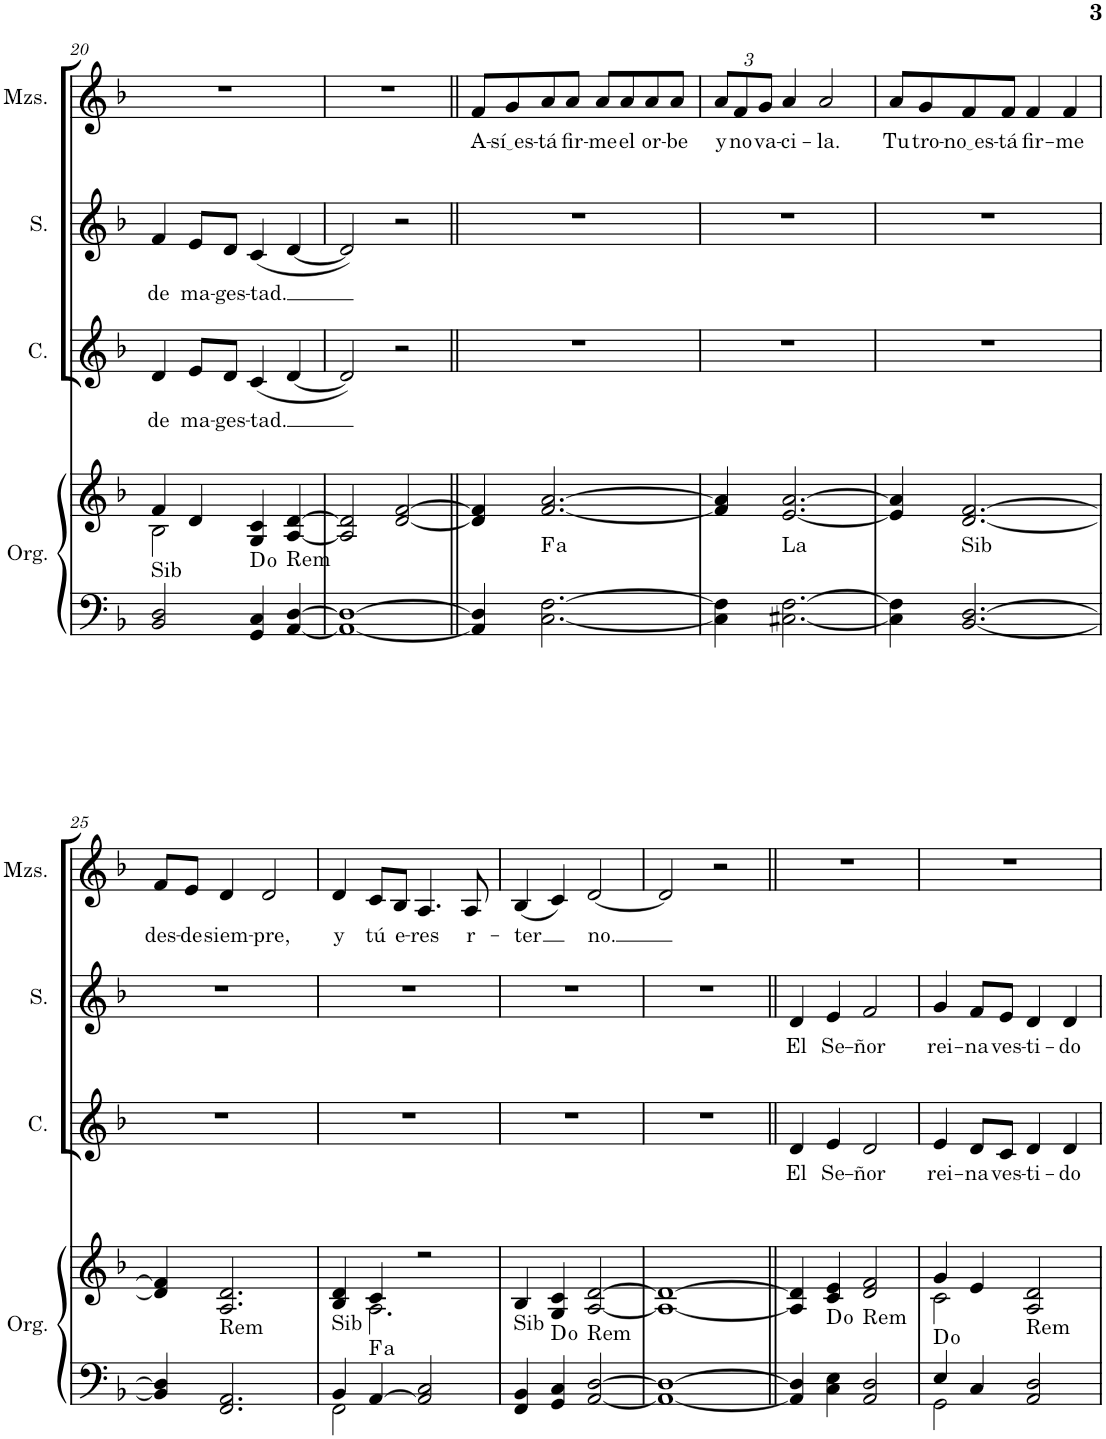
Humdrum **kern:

**kern	**kern	**harte	**kern	**text	**kern	**text	**kern	**text
*part4	*part4	*part4	*part3	*part3	*part2	*part2	*part1	*part1
*staff5	*staff4	*	*staff3	*staff3	*staff2	*staff2	*staff1	*staff1
*I"Órgano	*	*	*I"Contralto	*	*I"Soprano	*	*I"Solista	*
*	*	*	*I'C.	*	*I'S.	*	*	*
!!LO:PB:g=z
*clefF4	*clefG2	*	*clefG2	*	*clefG2	*	*clefG2	*
*k[b-]	*k[b-]	*	*k[b-]	*	*k[b-]	*	*k[b-]	*
*M4/4	*M4/4	*	*M4/4	*	*M4/4	*	*M4/4	*
=20	=20	=20	=20	=20	=20	=20	=20	=20
*	*^	*	*	*	*	*	*	*
!	!	!	!LO:H:kt=Sib	!	!LO:LY:b	!	!LO:LY:b	!	!
2BB-/ 2D/	4f/	2B-\	N	4d/	de	4f/	de	1r	.
!	!	!	!	!	!LO:LY:b	!	!LO:LY:b	!	!
.	4d/	.	.	8e/L	ma-	8e/L	ma-	.	.
!	!	!	!	!	!LO:LY:b	!	!LO:LY:b	!	!
.	.	.	.	8d/J	-ges-	8d/J	-ges-	.	.
!	!	!	!	!	!LO:LY:b	!	!LO:LY:b	!	!
4GG/ 4C/	4G/ 4c/	2ryy	D:dim	(4c/	-tad.	(4c/	-tad.	.	.
!	!	!	!LO:H:kt=Rem	!	!	!	!	!	!
[4AA/ [4D/	[4A/ [4d/	.	N	[4d/	.	[4d/	.	.	.
*	*v	*v	*	*	*	*	*	*	*
=21	=21	=21	=21	=21	=21	=21	=21	=21
1AA_ 1D_	2A/] 2d/]	.	2d/])	.	2d/])	.	1r	.
.	[2d/ [2f/	.	2r	.	2r	.	.	.
=22||	=22||	=22||	=22||	=22||	=22||	=22||	=22||	=22||
!	!	!	!	!	!	!	!	!LO:LY:b
4AA/] 4D/]	4d/] 4f/]	.	1r	.	1r	.	8f/L	A-
!	!	!	!	!	!	!	!	!LO:LY:b
.	.	.	.	.	.	.	8g/	sí es
!	!	!LO:H:kt=a	!	!	!	!	!	!LO:LY:b
[2.C\ [2.F\	[2.f/ [2.a/	.	.	.	.	.	8a/	-tá
!	!	!	!	!	!	!	!	!LO:LY:b
.	.	.	.	.	.	.	8a/J	fir-
!	!	!	!	!	!	!	!	!LO:LY:b
.	.	.	.	.	.	.	8a/L	-me
!	!	!	!	!	!	!	!	!LO:LY:b
.	.	.	.	.	.	.	8a/	el
!	!	!	!	!	!	!	!	!LO:LY:b
.	.	.	.	.	.	.	8a/	or-
!	!	!	!	!	!	!	!	!LO:LY:b
.	.	.	.	.	.	.	8a/J	-be
=23	=23	=23	=23	=23	=23	=23	=23	=23
*	*	*	*	*	*	*	*Xbrackettup	*
!	!	!	!	!	!	!	!	!LO:LY:b
4C\] 4F\]	4f/] 4a/]	.	1r	.	1r	.	12a/L	y
!	!	!	!	!	!	!	!	!LO:LY:b
.	.	.	.	.	.	.	12f/	no
!	!	!	!	!	!	!	!	!LO:LY:b
.	.	.	.	.	.	.	12g/J	va-
!	!	!LO:H:kt=La	!	!	!	!	!	!LO:LY:b
[2.C#X\ [2.F\	[2.e/ [2.a/	N	.	.	.	.	4a/	-ci-
!	!	!	!	!	!	!	!	!LO:LY:b
.	.	.	.	.	.	.	2a/	-la.
=24	=24	=24	=24	=24	=24	=24	=24	=24
!	!	!	!	!	!	!	!	!LO:LY:b
4C#\] 4F\]	4e/] 4a/]	.	1r	.	1r	.	8a/L	Tu
!	!	!	!	!	!	!	!	!LO:LY:b
.	.	.	.	.	.	.	8g/	tro-
!	!	!LO:H:kt=Sib	!	!	!	!	!	!LO:LY:b
[2.BB-/ [2.D/	[2.d/ [2.f/	N	.	.	.	.	8f/	no es
!	!	!	!	!	!	!	!	!LO:LY:b
.	.	.	.	.	.	.	8f/J	-tá
!	!	!	!	!	!	!	!	!LO:LY:b
.	.	.	.	.	.	.	4f/	fir-
!	!	!	!	!	!	!	!	!LO:LY:b
.	.	.	.	.	.	.	4f/	-me
!!LO:LB:g=z
=25	=25	=25	=25	=25	=25	=25	=25	=25
!	!	!	!	!	!	!	!	!LO:LY:b
4BB-/] 4D/]	4d/] 4f/]	.	1r	.	1r	.	8f/L	des-
!	!	!	!	!	!	!	!	!LO:LY:b
.	.	.	.	.	.	.	8e/J	-de
!	!	!LO:H:kt=Rem	!	!	!	!	!	!LO:LY:b
2.FF/ 2.AA/	2.A/ 2.d/	N	.	.	.	.	4d/	siem-
!	!	!	!	!	!	!	!	!LO:LY:b
.	.	.	.	.	.	.	2d/	-pre,
=26	=26	=26	=26	=26	=26	=26	=26	=26
*^	*^	*	*	*	*	*	*	*
!	!	!	!	!LO:H:kt=Sib	!	!	!	!	!	!LO:LY:b
4BB-/	2FF\	4B-/ 4d/	4ryy	N	1r	.	1r	.	4d/	y
!	!	!	!	!LO:H:kt=a	!	!	!	!	!	!LO:LY:b
[4AA/	.	4c/	2.A\	.	.	.	.	.	8c/L	tú
!	!	!	!	!	!	!	!	!	!	!LO:LY:b
.	.	.	.	.	.	.	.	.	8B-/J	e-
!	!	!	!	!	!	!	!	!	!	!LO:LY:b
2AA/] 2C/	2ryy	2r	.	.	.	.	.	.	4.A/	-res
!	!	!	!	!	!	!	!	!	!	!LO:LY:b
.	.	.	.	.	.	.	.	.	8A/	r-
*v	*v	*	*	*	*	*	*	*	*	*
*	*v	*v	*	*	*	*	*	*	*
=27	=27	=27	=27	=27	=27	=27	=27	=27
!	!	!LO:H:kt=Sib	!	!	!	!	!	!LO:LY:b
4FF/ 4BB-/	4B-/	N	1r	.	1r	.	(4B-/	-ter
4GG/ 4C/	4G/ 4c/	D:dim	.	.	.	.	4c/)	.
!	!	!LO:H:kt=Rem	!	!	!	!	!	!LO:LY:b
[2AA/ [2D/	[2A/ [2d/	N	.	.	.	.	[2d/	no.
=28	=28	=28	=28	=28	=28	=28	=28	=28
1AA_ 1D_	1A_ 1d_	.	1r	.	1r	.	2d/]	.
.	.	.	.	.	.	.	2r	.
=29||	=29||	=29||	=29||	=29||	=29||	=29||	=29||	=29||
!	!	!	!	!LO:LY:b	!	!LO:LY:b	!	!
4AA/] 4D/]	4A/] 4d/]	.	4d/	El	4d/	El	1r	.
!	!	!	!	!LO:LY:b	!	!LO:LY:b	!	!
4C\ 4E\	4c/ 4e/	D:dim	4e/	Se-	4e/	Se-	.	.
!	!	!LO:H:kt=Rem	!	!LO:LY:b	!	!LO:LY:b	!	!
2AA/ 2D/	2d/ 2f/	N	2d/	-ñor	2f/	-ñor	.	.
=30	=30	=30	=30	=30	=30	=30	=30	=30
*^	*^	*	*	*	*	*	*	*
!	!	!	!	!	!	!LO:LY:b	!	!LO:LY:b	!	!
4E/	2GG\	4g/	2c\	D:dim	4e/	rei-	4g/	rei-	1r	.
!	!	!	!	!	!	!LO:LY:b	!	!LO:LY:b	!	!
4C/	.	4e/	.	.	8d/L	-na	8f/L	-na	.	.
!	!	!	!	!	!	!LO:LY:b	!	!LO:LY:b	!	!
.	.	.	.	.	8c/J	ves-	8e/J	ves-	.	.
!	!	!	!	!LO:H:kt=Rem	!	!LO:LY:b	!	!LO:LY:b	!	!
2AA/ 2D/	2ryy	2A/ 2d/	2ryy	N	4d/	-ti-	4d/	-ti-	.	.
!	!	!	!	!	!	!LO:LY:b	!	!LO:LY:b	!	!
.	.	.	.	.	4d/	-do	4d/	-do	.	.
*v	*v	*	*	*	*	*	*	*	*	*
*	*v	*v	*	*	*	*	*	*	*
=	=	=	=	=	=	=	=	=
*-	*-	*-	*-	*-	*-	*-	*-	*-
